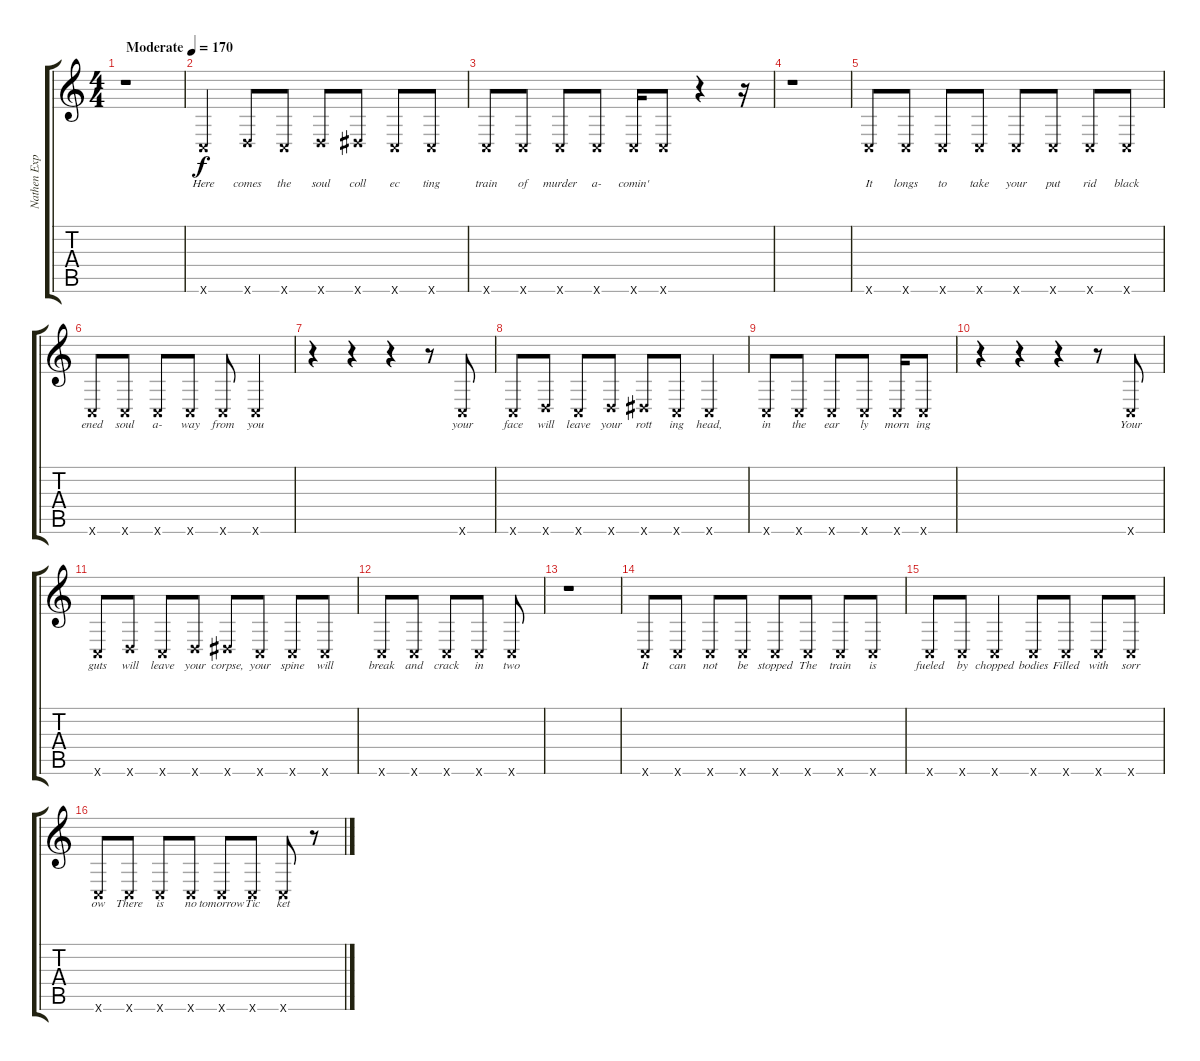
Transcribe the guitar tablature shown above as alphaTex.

\track ("Nathen Explosion" "Nathen Exp") {instrument acousticguitarsteel}
\staff {score tabs}
\tuning (C4 G3 Eb3 Bb2 F2 C2) {hide}
\ts (4 4)
\tempo (170 "Moderate")
\clef g2
\ks c
r.1{dy f instrument acousticguitarsteel} |
0.6{x}.4{lyrics (0 "Here") lyrics (1 "") lyrics (2 "") lyrics (3 "") lyrics (4 "")} 2.6{x}.8{lyrics (0 "comes") lyrics (1 "") lyrics (2 "") lyrics (3 "") lyrics (4 "")} 0.6{x}.8{lyrics (0 "the") lyrics (1 "") lyrics (2 "") lyrics (3 "") lyrics (4 "")} 2.6{x}.8{lyrics (0 "soul") lyrics (1 "") lyrics (2 "") lyrics (3 "") lyrics (4 "")} 3.6{x}.8{lyrics (0 "coll") lyrics (1 "") lyrics (2 "") lyrics (3 "") lyrics (4 "")} 0.6{x}.8{lyrics (0 "ec") lyrics (1 "") lyrics (2 "") lyrics (3 "") lyrics (4 "")} 0.6{x}.8{lyrics (0 "ting") lyrics (1 "") lyrics (2 "") lyrics (3 "") lyrics (4 "")} |
0.6{x}.8{lyrics (0 "train") lyrics (1 "") lyrics (2 "") lyrics (3 "") lyrics (4 "")} 0.6{x}.8{lyrics (0 "of") lyrics (1 "") lyrics (2 "") lyrics (3 "") lyrics (4 "")} 0.6{x}.8{lyrics (0 "murder") lyrics (1 "") lyrics (2 "") lyrics (3 "") lyrics (4 "")} 0.6{x}.8{lyrics (0 "a-") lyrics (1 "") lyrics (2 "") lyrics (3 "") lyrics (4 "")} 0.6{x}.16{lyrics (0 "comin'") lyrics (1 "") lyrics (2 "") lyrics (3 "") lyrics (4 "")} 0.6{x}.8{lyrics (0 "") lyrics (1 "") lyrics (2 "") lyrics (3 "") lyrics (4 "")} r.4 r.16 |
r.1 |
0.6{x}.8{lyrics (0 "It") lyrics (1 "") lyrics (2 "") lyrics (3 "") lyrics (4 "")} 0.6{x}.8{lyrics (0 "longs") lyrics (1 "") lyrics (2 "") lyrics (3 "") lyrics (4 "")} 0.6{x}.8{lyrics (0 "to") lyrics (1 "") lyrics (2 "") lyrics (3 "") lyrics (4 "")} 0.6{x}.8{lyrics (0 "take") lyrics (1 "") lyrics (2 "") lyrics (3 "") lyrics (4 "")} 0.6{x}.8{lyrics (0 "your") lyrics (1 "") lyrics (2 "") lyrics (3 "") lyrics (4 "")} 0.6{x}.8{lyrics (0 "put") lyrics (1 "") lyrics (2 "") lyrics (3 "") lyrics (4 "")} 0.6{x}.8{lyrics (0 "rid") lyrics (1 "") lyrics (2 "") lyrics (3 "") lyrics (4 "")} 0.6{x}.8{lyrics (0 "black") lyrics (1 "") lyrics (2 "") lyrics (3 "") lyrics (4 "")} |
0.6{x}.8{lyrics (0 "ened") lyrics (1 "") lyrics (2 "") lyrics (3 "") lyrics (4 "")} 0.6{x}.8{lyrics (0 "soul") lyrics (1 "") lyrics (2 "") lyrics (3 "") lyrics (4 "")} 0.6{x}.8{lyrics (0 "a-") lyrics (1 "") lyrics (2 "") lyrics (3 "") lyrics (4 "")} 0.6{x}.8{lyrics (0 "way") lyrics (1 "") lyrics (2 "") lyrics (3 "") lyrics (4 "")} 0.6{x}.8{lyrics (0 "from") lyrics (1 "") lyrics (2 "") lyrics (3 "") lyrics (4 "")} 0.6{x}.4{lyrics (0 "you") lyrics (1 "") lyrics (2 "") lyrics (3 "") lyrics (4 "")} |
r.4 r.4 r.4 r.8 0.6{x}.8{lyrics (0 "your") lyrics (1 "") lyrics (2 "") lyrics (3 "") lyrics (4 "")} |
0.6{x}.8{lyrics (0 "face") lyrics (1 "") lyrics (2 "") lyrics (3 "") lyrics (4 "")} 2.6{x}.8{lyrics (0 "will") lyrics (1 "") lyrics (2 "") lyrics (3 "") lyrics (4 "")} 0.6{x}.8{lyrics (0 "leave") lyrics (1 "") lyrics (2 "") lyrics (3 "") lyrics (4 "")} 2.6{x}.8{lyrics (0 "your") lyrics (1 "") lyrics (2 "") lyrics (3 "") lyrics (4 "")} 3.6{x}.8{lyrics (0 "rott") lyrics (1 "") lyrics (2 "") lyrics (3 "") lyrics (4 "")} 0.6{x}.8{lyrics (0 "ing") lyrics (1 "") lyrics (2 "") lyrics (3 "") lyrics (4 "")} 0.6{x}.4{lyrics (0 "head,") lyrics (1 "") lyrics (2 "") lyrics (3 "") lyrics (4 "")} |
0.6{x}.8{lyrics (0 "in") lyrics (1 "") lyrics (2 "") lyrics (3 "") lyrics (4 "")} 0.6{x}.8{lyrics (0 "the") lyrics (1 "") lyrics (2 "") lyrics (3 "") lyrics (4 "")} 0.6{x}.8{lyrics (0 "ear") lyrics (1 "") lyrics (2 "") lyrics (3 "") lyrics (4 "")} 0.6{x}.8{lyrics (0 "ly") lyrics (1 "") lyrics (2 "") lyrics (3 "") lyrics (4 "")} 0.6{x}.16{lyrics (0 "morn") lyrics (1 "") lyrics (2 "") lyrics (3 "") lyrics (4 "")} 0.6{x}.8{lyrics (0 "ing") lyrics (1 "") lyrics (2 "") lyrics (3 "") lyrics (4 "")} |
r.4 r.4 r.4 r.8 0.6{x}.8{lyrics (0 "Your") lyrics (1 "") lyrics (2 "") lyrics (3 "") lyrics (4 "")} |
0.6{x}.8{lyrics (0 "guts") lyrics (1 "") lyrics (2 "") lyrics (3 "") lyrics (4 "")} 2.6{x}.8{lyrics (0 "will") lyrics (1 "") lyrics (2 "") lyrics (3 "") lyrics (4 "")} 0.6{x}.8{lyrics (0 "leave") lyrics (1 "") lyrics (2 "") lyrics (3 "") lyrics (4 "")} 2.6{x}.8{lyrics (0 "your") lyrics (1 "") lyrics (2 "") lyrics (3 "") lyrics (4 "")} 3.6{x}.8{lyrics (0 "corpse,") lyrics (1 "") lyrics (2 "") lyrics (3 "") lyrics (4 "")} 0.6{x}.8{lyrics (0 "your") lyrics (1 "") lyrics (2 "") lyrics (3 "") lyrics (4 "")} 0.6{x}.8{lyrics (0 "spine") lyrics (1 "") lyrics (2 "") lyrics (3 "") lyrics (4 "")} 0.6{x}.8{lyrics (0 "will") lyrics (1 "") lyrics (2 "") lyrics (3 "") lyrics (4 "")} |
0.6{x}.8{lyrics (0 "break") lyrics (1 "") lyrics (2 "") lyrics (3 "") lyrics (4 "")} 0.6{x}.8{lyrics (0 "and") lyrics (1 "") lyrics (2 "") lyrics (3 "") lyrics (4 "")} 0.6{x}.8{lyrics (0 "crack") lyrics (1 "") lyrics (2 "") lyrics (3 "") lyrics (4 "")} 0.6{x}.8{lyrics (0 "in") lyrics (1 "") lyrics (2 "") lyrics (3 "") lyrics (4 "")} 0.6{x}.8{lyrics (0 "two") lyrics (1 "") lyrics (2 "") lyrics (3 "") lyrics (4 "")} |
r.1 |
0.6{x}.8{lyrics (0 "It") lyrics (1 "") lyrics (2 "") lyrics (3 "") lyrics (4 "")} 0.6{x}.8{lyrics (0 "can") lyrics (1 "") lyrics (2 "") lyrics (3 "") lyrics (4 "")} 0.6{x}.8{lyrics (0 "not") lyrics (1 "") lyrics (2 "") lyrics (3 "") lyrics (4 "")} 0.6{x}.8{lyrics (0 "be") lyrics (1 "") lyrics (2 "") lyrics (3 "") lyrics (4 "")} 0.6{x}.8{lyrics (0 "stopped") lyrics (1 "") lyrics (2 "") lyrics (3 "") lyrics (4 "")} 0.6{x}.8{lyrics (0 "The") lyrics (1 "") lyrics (2 "") lyrics (3 "") lyrics (4 "")} 0.6{x}.8{lyrics (0 "train") lyrics (1 "") lyrics (2 "") lyrics (3 "") lyrics (4 "")} 0.6{x}.8{lyrics (0 "is") lyrics (1 "") lyrics (2 "") lyrics (3 "") lyrics (4 "")} |
0.6{x}.8{lyrics (0 "fueled") lyrics (1 "") lyrics (2 "") lyrics (3 "") lyrics (4 "")} 0.6{x}.8{lyrics (0 "by") lyrics (1 "") lyrics (2 "") lyrics (3 "") lyrics (4 "")} 0.6{x}.4{lyrics (0 "chopped") lyrics (1 "") lyrics (2 "") lyrics (3 "") lyrics (4 "")} 0.6{x}.8{lyrics (0 "bodies") lyrics (1 "") lyrics (2 "") lyrics (3 "") lyrics (4 "")} 0.6{x}.8{lyrics (0 "Filled") lyrics (1 "") lyrics (2 "") lyrics (3 "") lyrics (4 "")} 0.6{x}.8{lyrics (0 "with") lyrics (1 "") lyrics (2 "") lyrics (3 "") lyrics (4 "")} 0.6{x}.8{lyrics (0 "sorr") lyrics (1 "") lyrics (2 "") lyrics (3 "") lyrics (4 "")} |
0.6{x}.8{lyrics (0 "ow") lyrics (1 "") lyrics (2 "") lyrics (3 "") lyrics (4 "")} 0.6{x}.8{lyrics (0 "There") lyrics (1 "") lyrics (2 "") lyrics (3 "") lyrics (4 "")} 0.6{x}.8{lyrics (0 "is") lyrics (1 "") lyrics (2 "") lyrics (3 "") lyrics (4 "")} 0.6{x}.8{lyrics (0 "no") lyrics (1 "") lyrics (2 "") lyrics (3 "") lyrics (4 "")} 0.6{x}.8{lyrics (0 "tomorrow") lyrics (1 "") lyrics (2 "") lyrics (3 "") lyrics (4 "")} 0.6{x}.8{lyrics (0 "Tic") lyrics (1 "") lyrics (2 "") lyrics (3 "") lyrics (4 "")} 0.6{x}.8{lyrics (0 "ket") lyrics (1 "") lyrics (2 "") lyrics (3 "") lyrics (4 "")} r.8
